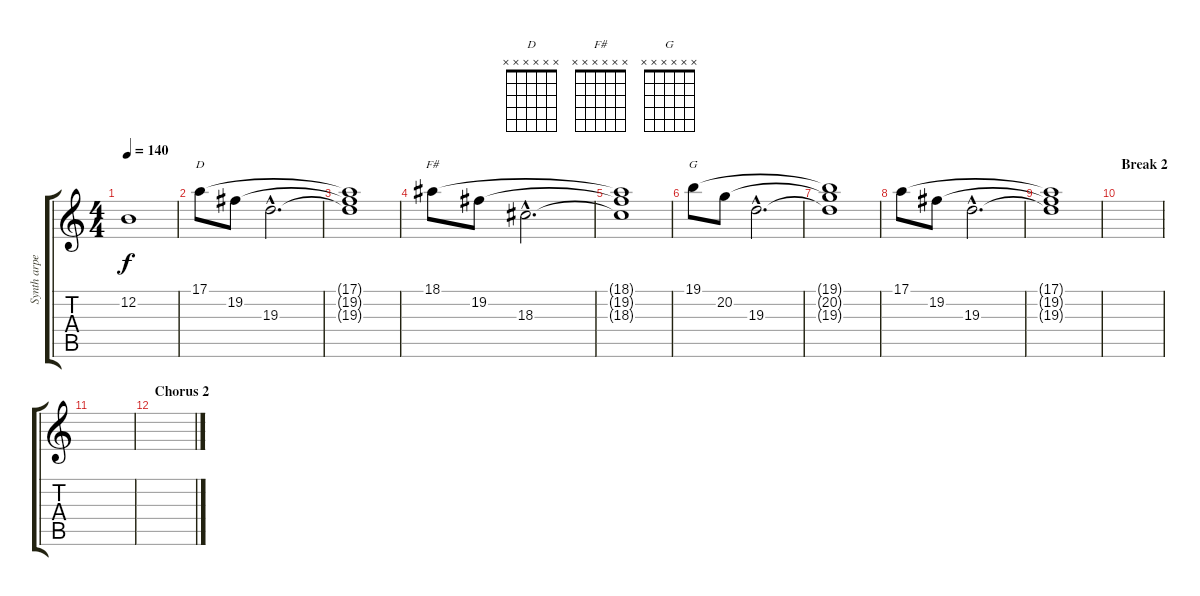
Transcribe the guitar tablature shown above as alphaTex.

\track ("Synth arpeggios" "Synth arpe") {instrument pad3polysynth}
\staff {score tabs}
\tuning (E4 B3 G3 D3 A2 E2) {hide}
\chord ("D" x x x x x x) {firstfret 0}
\chord ("F#" x x x x x x) {firstfret 0}
\chord ("G" x x x x x x) {firstfret 0}
\ts (4 4)
\tempo 140
\clef g2
\ks c
12.2{t}.1{dy f} |
17.1.8{ch "D" volume 11} 19.2.8{volume 9} 19.3{hac}.2{d volume 7} |
(17.1{t} 19.2{t} 19.3{t}).1{volume 11} |
18.1.8{ch "F#" volume 11} 19.2.8{volume 9} 18.3{hac}.2{d volume 7} |
(18.1{t} 19.2{t} 18.3{t}).1{volume 11} |
19.1.8{ch "G" volume 11} 20.2.8{volume 9} 19.3{hac}.2{d volume 7} |
(19.1{t} 20.2{t} 19.3{t}).1{volume 11} |
17.1.8{volume 11} 19.2.8{volume 9} 19.3{hac}.2{d volume 7} |
(17.1{t} 19.2{t} 19.3{t}).1 |
\section ("" "Break 2")
|
|
\section ("" "Chorus 2")
